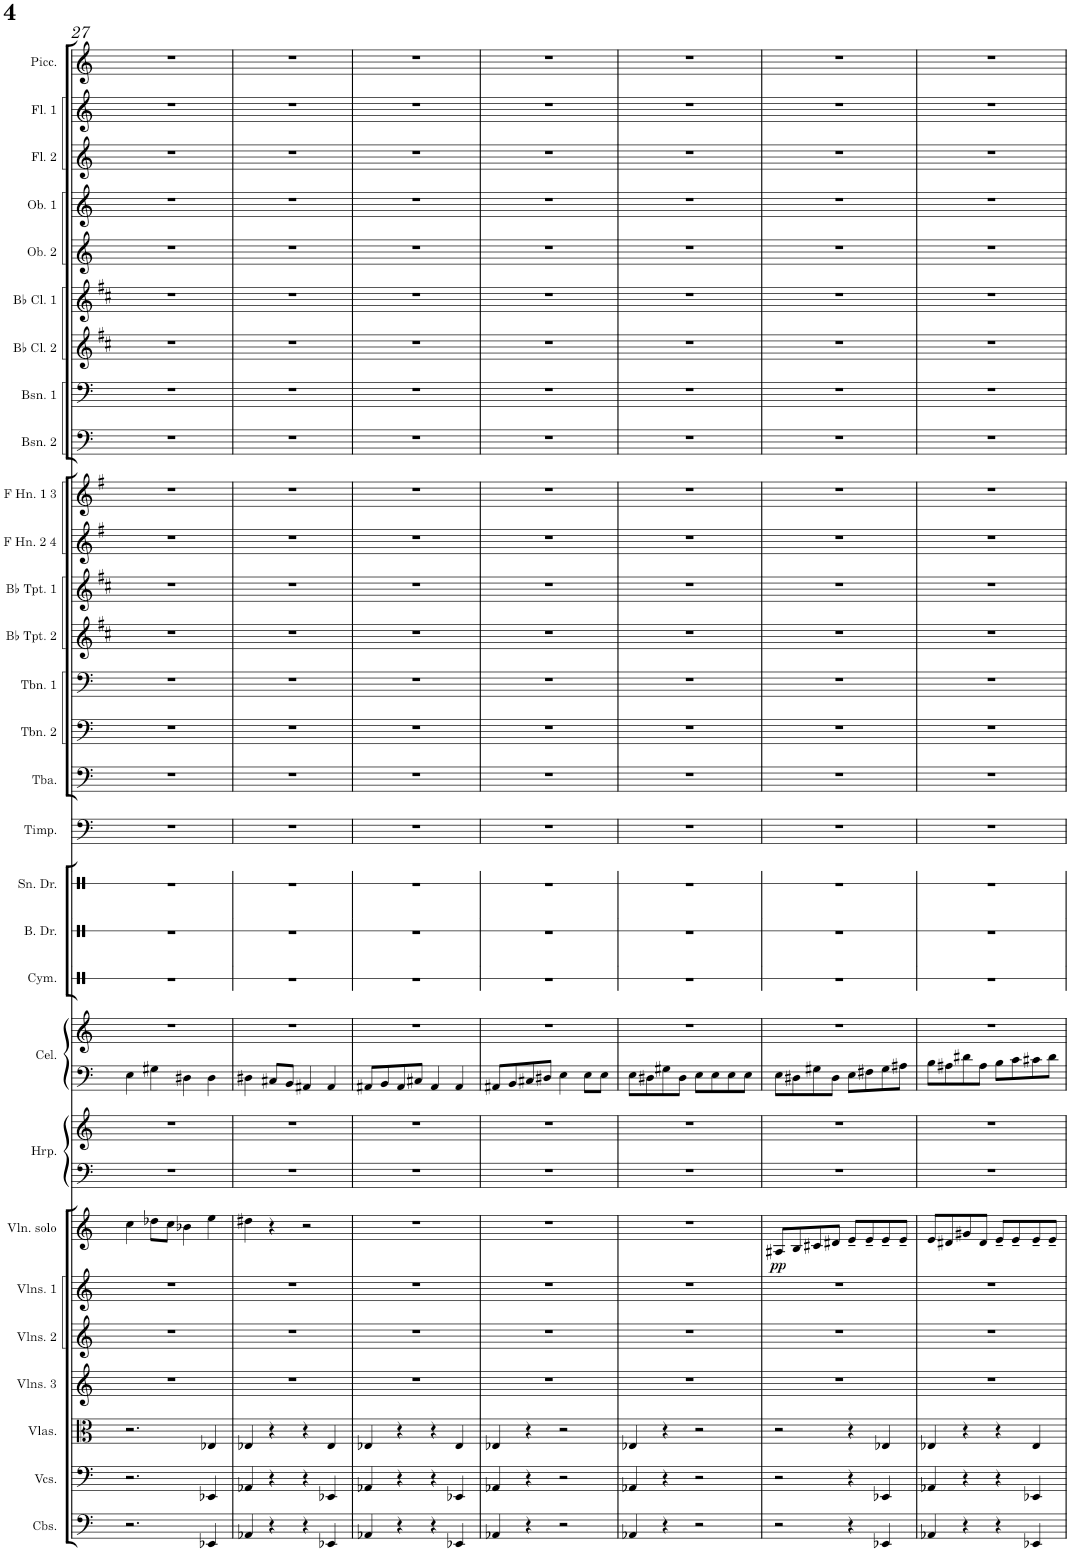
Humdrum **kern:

**kern	**kern	**kern	**kern	**kern	**kern	**kern	**dynam	**kern	**kern	**kern	**kern	**kern	**kern	**kern	**kern	**kern	**kern	**kern	**kern	**kern	**kern	**kern	**kern	**kern	**kern	**kern	**kern	**kern	**kern	**kern	**kern
*part29	*part28	*part27	*part26	*part25	*part24	*part23	*part23	*part22	*part22	*part21	*part21	*part20	*part19	*part18	*part17	*part16	*part15	*part14	*part13	*part12	*part11	*part10	*part9	*part8	*part7	*part6	*part5	*part4	*part3	*part2	*part1
*staff31	*staff30	*staff29	*staff28	*staff27	*staff26	*staff25	*staff25	*staff24	*staff23	*staff22	*staff21	*staff20	*staff19	*staff18	*staff17	*staff16	*staff15	*staff14	*staff13	*staff12	*staff11	*staff10	*staff9	*staff8	*staff7	*staff6	*staff5	*staff4	*staff3	*staff2	*staff1
*I"Contrabasses	*I"Violoncellos	*I"Violas	*I"Violins 3	*I"Violins 2	*I"Violins 1	*I"Violin solo	*	*I"Harp	*	*I"Celesta	*	*I"Cymbal	*I"Bass Drum	*I"Snare Drum	*I"Timpani	*I"Tuba	*I"Trombone 2	*I"Trombone 1	*I"Bb Trumpet 2	*I"Bb Trumpet 1	*I"F Horn 2 &amp; 4	*I"F Horn 1 &amp; 3	*I"Bassoon 2	*I"Bassoon 1	*I"Bb Clarinet 2	*I"Bb Clarinet 1	*I"Oboe 2	*I"Oboe 1	*I"Flute 2	*I"Flute 1	*I"Piccolo
*I'Cbs.	*I'Vcs.	*I'Vlas.	*I'Vlns. 3	*I'Vlns. 2	*I'Vlns. 1	*I'Vln. solo	*	*I'Hrp.	*	*I'Cel.	*	*I'Cym.	*I'B. Dr.	*I'Sn. Dr.	*I'Timp.	*I'Tba.	*I'Tbn. 2	*I'Tbn. 1	*I'Bb Tpt. 2	*I'Bb Tpt. 1	*I'F Hn. 2 4	*I'F Hn. 1 3	*I'Bsn. 2	*I'Bsn. 1	*I'Bb Cl. 2	*I'Bb Cl. 1	*I'Ob. 2	*I'Ob. 1	*I'Fl. 2	*I'Fl. 1	*I'Picc.
!!LO:PB:g=z
*clefF4	*clefF4	*clefC3	*clefG2	*clefG2	*clefG2	*clefG2	*	*clefF4	*clefG2	*clefF4	*clefG2	*clefX	*clefX	*clefX	*clefF4	*clefF4	*clefF4	*clefF4	*clefG2	*clefG2	*clefG2	*clefG2	*clefF4	*clefF4	*clefG2	*clefG2	*clefG2	*clefG2	*clefG2	*clefG2	*clefG2
*Trd7c12	*	*	*	*	*	*	*	*	*	*Trd-7c-12	*Trd-7c-12	*	*	*	*	*	*	*	*Trd1c2	*Trd1c2	*Trd4c7	*Trd4c7	*	*	*Trd1c2	*Trd1c2	*	*	*	*	*Trd-7c-12
*k[]	*k[]	*k[]	*k[]	*k[]	*k[]	*k[]	*	*k[]	*k[]	*k[]	*k[]	*k[]	*k[]	*k[]	*k[]	*k[]	*k[]	*k[]	*k[f#c#]	*k[f#c#]	*k[f#]	*k[f#]	*k[]	*k[]	*k[f#c#]	*k[f#c#]	*k[]	*k[]	*k[]	*k[]	*k[]
*M4/4	*M4/4	*M4/4	*M4/4	*M4/4	*M4/4	*M4/4	*	*M4/4	*M4/4	*M4/4	*M4/4	*M4/4	*M4/4	*M4/4	*M4/4	*M4/4	*M4/4	*M4/4	*M4/4	*M4/4	*M4/4	*M4/4	*M4/4	*M4/4	*M4/4	*M4/4	*M4/4	*M4/4	*M4/4	*M4/4	*M4/4
=27	=27	=27	=27	=27	=27	=27	=27	=27	=27	=27	=27	=27	=27	=27	=27	=27	=27	=27	=27	=27	=27	=27	=27	=27	=27	=27	=27	=27	=27	=27	=27
2.r	2.r	2.r	1r	1r	1r	4cc\	.	1r	1r	4E\	1r	1r	1r	1r	1r	1r	1r	1r	1r	1r	1r	1r	1r	1r	1r	1r	1r	1r	1r	1r	1r
.	.	.	.	.	.	8dd-X\L	.	.	.	4G#X\	.	.	.	.	.	.	.	.	.	.	.	.	.	.	.	.	.	.	.	.	.
.	.	.	.	.	.	8cc\J	.	.	.	.	.	.	.	.	.	.	.	.	.	.	.	.	.	.	.	.	.	.	.	.	.
.	.	.	.	.	.	4b-X\	.	.	.	4D#X\	.	.	.	.	.	.	.	.	.	.	.	.	.	.	.	.	.	.	.	.	.
4EE-X/	4EE-X/	4E-X/	.	.	.	4ee\	.	.	.	4D#\	.	.	.	.	.	.	.	.	.	.	.	.	.	.	.	.	.	.	.	.	.
=28	=28	=28	=28	=28	=28	=28	=28	=28	=28	=28	=28	=28	=28	=28	=28	=28	=28	=28	=28	=28	=28	=28	=28	=28	=28	=28	=28	=28	=28	=28	=28
4AA-X/	4AA-X/	4E-X/	1r	1r	1r	4dd#X\	.	1r	1r	4D#X\	1r	1r	1r	1r	1r	1r	1r	1r	1r	1r	1r	1r	1r	1r	1r	1r	1r	1r	1r	1r	1r
4r	4r	4r	.	.	.	4r	.	.	.	8C#X/L	.	.	.	.	.	.	.	.	.	.	.	.	.	.	.	.	.	.	.	.	.
.	.	.	.	.	.	.	.	.	.	8BB/J	.	.	.	.	.	.	.	.	.	.	.	.	.	.	.	.	.	.	.	.	.
4r	4r	4r	.	.	.	2r	.	.	.	4AA#X/	.	.	.	.	.	.	.	.	.	.	.	.	.	.	.	.	.	.	.	.	.
4EE-X/	4EE-X/	4E-/	.	.	.	.	.	.	.	4AA#/	.	.	.	.	.	.	.	.	.	.	.	.	.	.	.	.	.	.	.	.	.
=29	=29	=29	=29	=29	=29	=29	=29	=29	=29	=29	=29	=29	=29	=29	=29	=29	=29	=29	=29	=29	=29	=29	=29	=29	=29	=29	=29	=29	=29	=29	=29
4AA-X/	4AA-X/	4E-X/	1r	1r	1r	1r	.	1r	1r	8AA#X/L	1r	1r	1r	1r	1r	1r	1r	1r	1r	1r	1r	1r	1r	1r	1r	1r	1r	1r	1r	1r	1r
.	.	.	.	.	.	.	.	.	.	8BB/	.	.	.	.	.	.	.	.	.	.	.	.	.	.	.	.	.	.	.	.	.
4r	4r	4r	.	.	.	.	.	.	.	8AA#/	.	.	.	.	.	.	.	.	.	.	.	.	.	.	.	.	.	.	.	.	.
.	.	.	.	.	.	.	.	.	.	8C#X/J	.	.	.	.	.	.	.	.	.	.	.	.	.	.	.	.	.	.	.	.	.
4r	4r	4r	.	.	.	.	.	.	.	4AA#/	.	.	.	.	.	.	.	.	.	.	.	.	.	.	.	.	.	.	.	.	.
4EE-X/	4EE-X/	4E-/	.	.	.	.	.	.	.	4AA#/	.	.	.	.	.	.	.	.	.	.	.	.	.	.	.	.	.	.	.	.	.
=30	=30	=30	=30	=30	=30	=30	=30	=30	=30	=30	=30	=30	=30	=30	=30	=30	=30	=30	=30	=30	=30	=30	=30	=30	=30	=30	=30	=30	=30	=30	=30
4AA-X/	4AA-X/	4E-X/	1r	1r	1r	1r	.	1r	1r	8AA#X/L	1r	1r	1r	1r	1r	1r	1r	1r	1r	1r	1r	1r	1r	1r	1r	1r	1r	1r	1r	1r	1r
.	.	.	.	.	.	.	.	.	.	8BB/	.	.	.	.	.	.	.	.	.	.	.	.	.	.	.	.	.	.	.	.	.
4r	4r	4r	.	.	.	.	.	.	.	8C#X/	.	.	.	.	.	.	.	.	.	.	.	.	.	.	.	.	.	.	.	.	.
.	.	.	.	.	.	.	.	.	.	8D#X/J	.	.	.	.	.	.	.	.	.	.	.	.	.	.	.	.	.	.	.	.	.
2r	2r	2r	.	.	.	.	.	.	.	4E\	.	.	.	.	.	.	.	.	.	.	.	.	.	.	.	.	.	.	.	.	.
.	.	.	.	.	.	.	.	.	.	8E\L	.	.	.	.	.	.	.	.	.	.	.	.	.	.	.	.	.	.	.	.	.
.	.	.	.	.	.	.	.	.	.	8E\J	.	.	.	.	.	.	.	.	.	.	.	.	.	.	.	.	.	.	.	.	.
=31	=31	=31	=31	=31	=31	=31	=31	=31	=31	=31	=31	=31	=31	=31	=31	=31	=31	=31	=31	=31	=31	=31	=31	=31	=31	=31	=31	=31	=31	=31	=31
4AA-X/	4AA-X/	4E-X/	1r	1r	1r	1r	.	1r	1r	8E\L	1r	1r	1r	1r	1r	1r	1r	1r	1r	1r	1r	1r	1r	1r	1r	1r	1r	1r	1r	1r	1r
.	.	.	.	.	.	.	.	.	.	8D#X\	.	.	.	.	.	.	.	.	.	.	.	.	.	.	.	.	.	.	.	.	.
4r	4r	4r	.	.	.	.	.	.	.	8G#X\	.	.	.	.	.	.	.	.	.	.	.	.	.	.	.	.	.	.	.	.	.
.	.	.	.	.	.	.	.	.	.	8D#\J	.	.	.	.	.	.	.	.	.	.	.	.	.	.	.	.	.	.	.	.	.
2r	2r	2r	.	.	.	.	.	.	.	8E\L	.	.	.	.	.	.	.	.	.	.	.	.	.	.	.	.	.	.	.	.	.
.	.	.	.	.	.	.	.	.	.	8E\	.	.	.	.	.	.	.	.	.	.	.	.	.	.	.	.	.	.	.	.	.
.	.	.	.	.	.	.	.	.	.	8E\	.	.	.	.	.	.	.	.	.	.	.	.	.	.	.	.	.	.	.	.	.
.	.	.	.	.	.	.	.	.	.	8E\J	.	.	.	.	.	.	.	.	.	.	.	.	.	.	.	.	.	.	.	.	.
=32	=32	=32	=32	=32	=32	=32	=32	=32	=32	=32	=32	=32	=32	=32	=32	=32	=32	=32	=32	=32	=32	=32	=32	=32	=32	=32	=32	=32	=32	=32	=32
!	!	!	!	!	!	!	!LO:DY:b	!	!	!	!	!	!	!	!	!	!	!	!	!	!	!	!	!	!	!	!	!	!	!	!
2r	2r	2r	1r	1r	1r	8A#X/L	pp	1r	1r	8E\L	1r	1r	1r	1r	1r	1r	1r	1r	1r	1r	1r	1r	1r	1r	1r	1r	1r	1r	1r	1r	1r
.	.	.	.	.	.	8B/	.	.	.	8D#X\	.	.	.	.	.	.	.	.	.	.	.	.	.	.	.	.	.	.	.	.	.
.	.	.	.	.	.	8c#X/	.	.	.	8G#X\	.	.	.	.	.	.	.	.	.	.	.	.	.	.	.	.	.	.	.	.	.
.	.	.	.	.	.	8d#X/J	.	.	.	8D#\J	.	.	.	.	.	.	.	.	.	.	.	.	.	.	.	.	.	.	.	.	.
4r	4r	4r	.	.	.	8e~/L	.	.	.	8E\L	.	.	.	.	.	.	.	.	.	.	.	.	.	.	.	.	.	.	.	.	.
.	.	.	.	.	.	8e~/	.	.	.	8F#X\	.	.	.	.	.	.	.	.	.	.	.	.	.	.	.	.	.	.	.	.	.
4EE-X/	4EE-X/	4E-X/	.	.	.	8e~/	.	.	.	8G#\	.	.	.	.	.	.	.	.	.	.	.	.	.	.	.	.	.	.	.	.	.
.	.	.	.	.	.	8e~/J	.	.	.	8A#X\J	.	.	.	.	.	.	.	.	.	.	.	.	.	.	.	.	.	.	.	.	.
=33	=33	=33	=33	=33	=33	=33	=33	=33	=33	=33	=33	=33	=33	=33	=33	=33	=33	=33	=33	=33	=33	=33	=33	=33	=33	=33	=33	=33	=33	=33	=33
4AA-X/	4AA-X/	4E-X/	1r	1r	1r	8e/L	.	1r	1r	8B\L	1r	1r	1r	1r	1r	1r	1r	1r	1r	1r	1r	1r	1r	1r	1r	1r	1r	1r	1r	1r	1r
.	.	.	.	.	.	8d#X/	.	.	.	8A#X\	.	.	.	.	.	.	.	.	.	.	.	.	.	.	.	.	.	.	.	.	.
4r	4r	4r	.	.	.	8g#X/	.	.	.	8d#X\	.	.	.	.	.	.	.	.	.	.	.	.	.	.	.	.	.	.	.	.	.
.	.	.	.	.	.	8d#/J	.	.	.	8A#\J	.	.	.	.	.	.	.	.	.	.	.	.	.	.	.	.	.	.	.	.	.
4r	4r	4r	.	.	.	8e~/L	.	.	.	8B\L	.	.	.	.	.	.	.	.	.	.	.	.	.	.	.	.	.	.	.	.	.
.	.	.	.	.	.	8e~/	.	.	.	8c\	.	.	.	.	.	.	.	.	.	.	.	.	.	.	.	.	.	.	.	.	.
4EE-X/	4EE-X/	4E-/	.	.	.	8e~/	.	.	.	8c#X\	.	.	.	.	.	.	.	.	.	.	.	.	.	.	.	.	.	.	.	.	.
.	.	.	.	.	.	8e~/J	.	.	.	8d#\J	.	.	.	.	.	.	.	.	.	.	.	.	.	.	.	.	.	.	.	.	.
=	=	=	=	=	=	=	=	=	=	=	=	=	=	=	=	=	=	=	=	=	=	=	=	=	=	=	=	=	=	=	=
*-	*-	*-	*-	*-	*-	*-	*-	*-	*-	*-	*-	*-	*-	*-	*-	*-	*-	*-	*-	*-	*-	*-	*-	*-	*-	*-	*-	*-	*-	*-	*-
